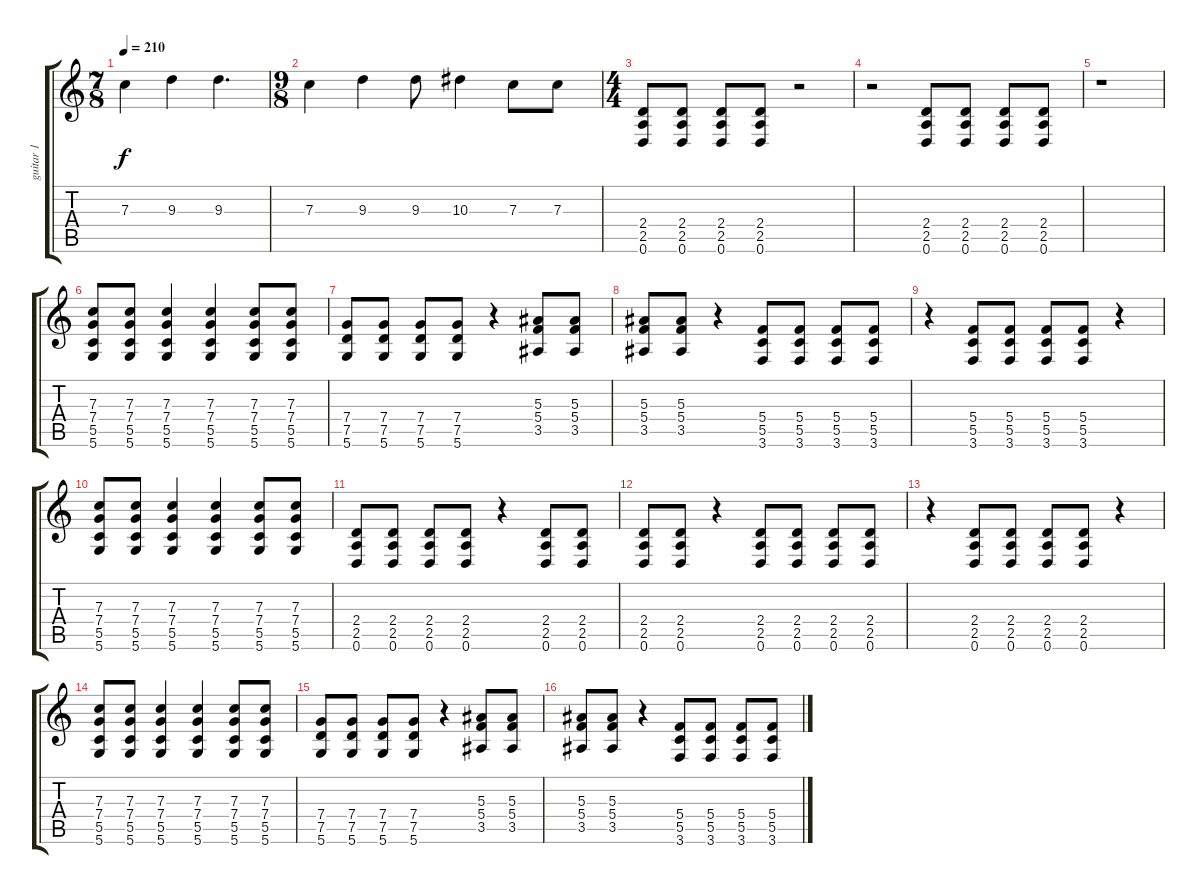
\track ("guitar 1" "guitar 1") {instrument distortionguitar}
\staff {score tabs}
\tuning (D4 A3 F3 C3 G2 D2) {hide}
\ts (7 8)
\tempo 210
\clef g2
\ks c
7.3.4{dy f} 9.3.4 9.3.4{d} |
\ts (9 8)
7.3.4 9.3.4 9.3.8 10.3.4 7.3.8 7.3.8 |
\ts (4 4)
(2.4 2.5 0.6).8 (2.4 2.5 0.6).8 (2.4 2.5 0.6).8 (2.4 2.5 0.6).8 r.2 |
r.2 (2.4 2.5 0.6).8 (2.4 2.5 0.6).8 (2.4 2.5 0.6).8 (2.4 2.5 0.6).8 |
r.1 |
(7.3 7.4 5.5 5.6).8 (7.3 7.4 5.5 5.6).8 (7.3 7.4 5.5 5.6).4 (7.3 7.4 5.5 5.6).4 (7.3 7.4 5.5 5.6).8 (7.3 7.4 5.5 5.6).8 |
(7.4 7.5 5.6).8 (7.4 7.5 5.6).8 (7.4 7.5 5.6).8 (7.4 7.5 5.6).8 r.4 (5.3 5.4 3.5).8 (5.3 5.4 3.5).8 |
(5.3 5.4 3.5).8 (5.3 5.4 3.5).8 r.4 (5.4 5.5 3.6).8 (5.4 5.5 3.6).8 (5.4 5.5 3.6).8 (5.4 5.5 3.6).8 |
r.4 (5.4 5.5 3.6).8 (5.4 5.5 3.6).8 (5.4 5.5 3.6).8 (5.4 5.5 3.6).8 r.4 |
(7.3 7.4 5.5 5.6).8 (7.3 7.4 5.5 5.6).8 (7.3 7.4 5.5 5.6).4 (7.3 7.4 5.5 5.6).4 (7.3 7.4 5.5 5.6).8 (7.3 7.4 5.5 5.6).8 |
(2.4 2.5 0.6).8 (2.4 2.5 0.6).8 (2.4 2.5 0.6).8 (2.4 2.5 0.6).8 r.4 (2.4 2.5 0.6).8 (2.4 2.5 0.6).8 |
(2.4 2.5 0.6).8 (2.4 2.5 0.6).8 r.4 (2.4 2.5 0.6).8 (2.4 2.5 0.6).8 (2.4 2.5 0.6).8 (2.4 2.5 0.6).8 |
r.4 (2.4 2.5 0.6).8 (2.4 2.5 0.6).8 (2.4 2.5 0.6).8 (2.4 2.5 0.6).8 r.4 |
(7.3 7.4 5.5 5.6).8 (7.3 7.4 5.5 5.6).8 (7.3 7.4 5.5 5.6).4 (7.3 7.4 5.5 5.6).4 (7.3 7.4 5.5 5.6).8 (7.3 7.4 5.5 5.6).8 |
(7.4 7.5 5.6).8 (7.4 7.5 5.6).8 (7.4 7.5 5.6).8 (7.4 7.5 5.6).8 r.4 (5.3 5.4 3.5).8 (5.3 5.4 3.5).8 |
(5.3 5.4 3.5).8 (5.3 5.4 3.5).8 r.4 (5.4 5.5 3.6).8 (5.4 5.5 3.6).8 (5.4 5.5 3.6).8 (5.4 5.5 3.6).8
